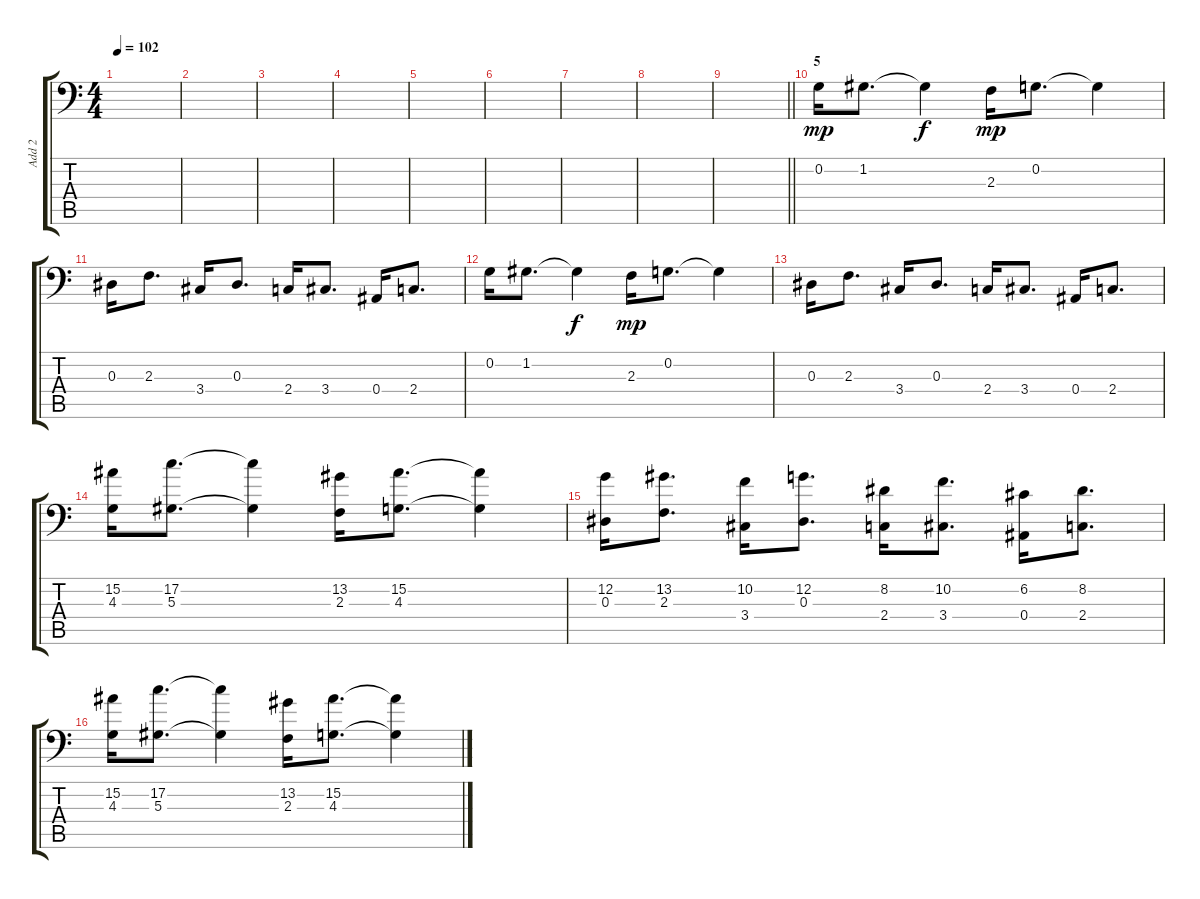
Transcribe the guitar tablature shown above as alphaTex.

\track ("Add 2" "Add 2") {instrument choiraahs}
\staff {score tabs}
\tuning (C4 G3 Eb3 Bb2 F2 Bb1) {hide}
\ts (4 4)
\tempo 102
\clef f4
\ks c
|
|
|
|
|
|
|
|
\barLineRight lightlight
|
\section ("" "5")
0.2.16{dy mp} 1.2.8{d} 1.2{t}.4{dy f} 2.3.16{dy mp} 0.2.8{d} 0.2{t}.4 |
0.3.16 2.3.8{d} 3.4.16 0.3.8{d} 2.4.16 3.4.8{d} 0.4.16 2.4.8{d} |
0.2.16 1.2.8{d} 1.2{t}.4{dy f} 2.3.16{dy mp} 0.2.8{d} 0.2{t}.4 |
0.3.16 2.3.8{d} 3.4.16 0.3.8{d} 2.4.16 3.4.8{d} 0.4.16 2.4.8{d} |
(15.2 4.3).16 (17.2 5.3).8{d} (17.2{t} 5.3{t}).4 (13.2 2.3).16 (15.2 4.3).8{d} (15.2{t} 4.3{t}).4 |
(12.2 0.3).16 (13.2 2.3).8{d} (10.2 3.4).16 (12.2 0.3).8{d} (8.2 2.4).16 (10.2 3.4).8{d} (6.2 0.4).16 (8.2 2.4).8{d} |
(15.2 4.3).16 (17.2 5.3).8{d} (17.2{t} 5.3{t}).4 (13.2 2.3).16 (15.2 4.3).8{d} (15.2{t} 4.3{t}).4
